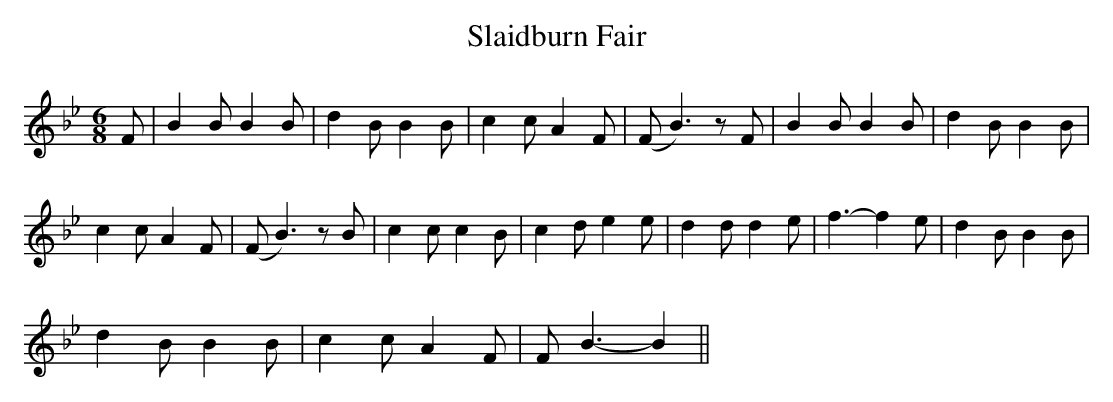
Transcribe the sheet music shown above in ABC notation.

X:1
T:Slaidburn Fair
M:6/8
L:1/8
K:Bb
F | B2 B B2 B | d2 B B2 B | c2 c A2 F | (FB3) z F | B2 B B2 B | d2 B B2 B |
c2 c A2 F | (FB3) z B | c2 c c2 B | c2 d e2 e | d2 d d2 e | f3-f2 e | d2 B B2 B |
d2 B B2 B | c2 c A2 F | F B3-B2 ||
